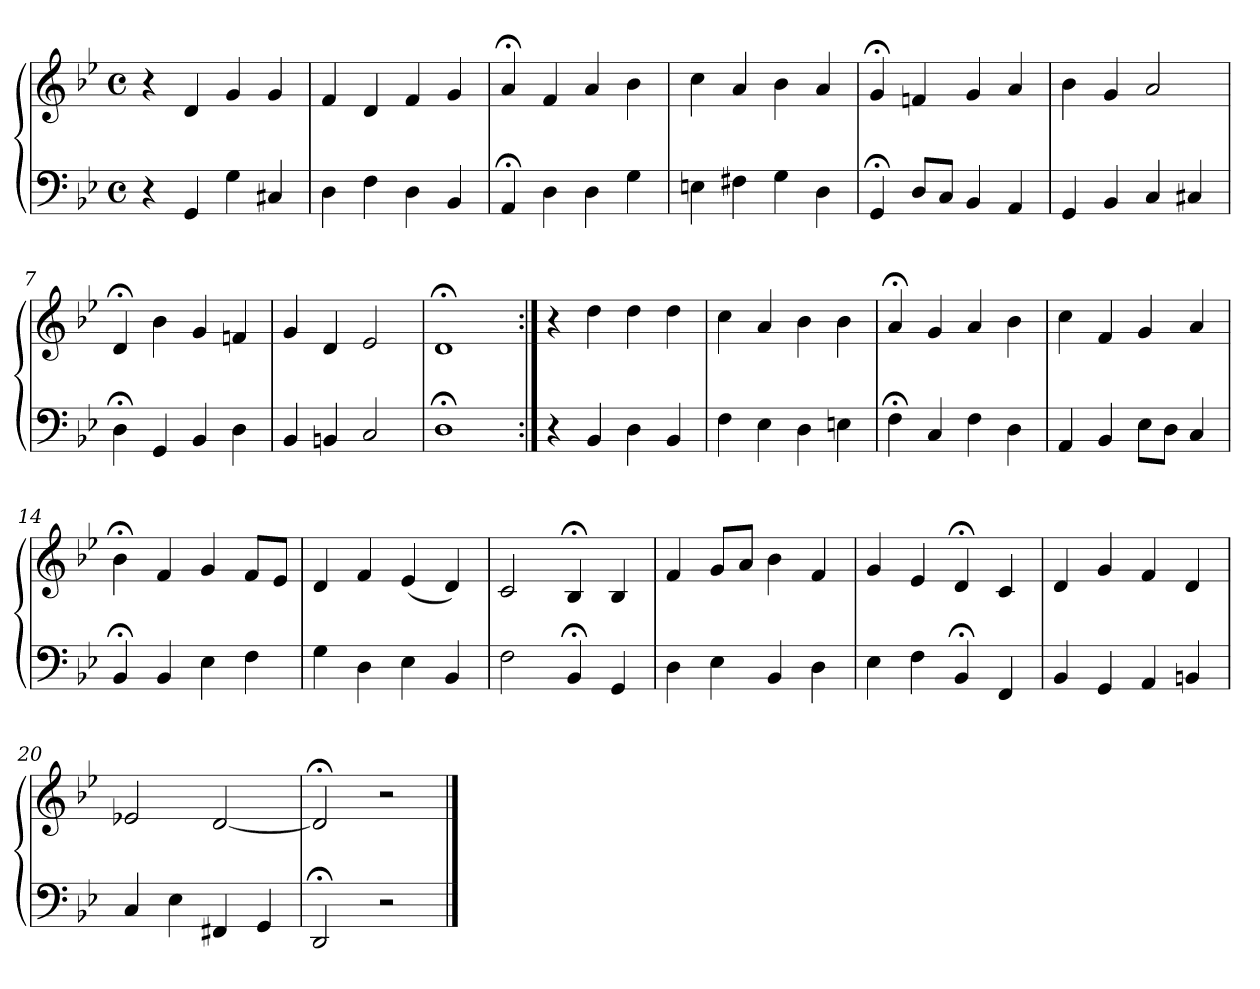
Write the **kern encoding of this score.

**kern	**kern
*part1	*part1
*staff2	*staff1
*clefF4	*clefG2
*k[b-e-]	*k[b-e-]
*M4/4	*M4/4
*met(c)	*met(c)
=1	=1
4r	4r
4GG	4d
4G	4g
4C#X	4g
=2	=2
4D	4f
4F	4d
4D	4f
4BB-	4g
=3	=3
4AA;<	4a;<
4D	4f
4D	4a
4G	4b-
=4	=4
4En	4cc
4F#X	4a
4G	4b-
4D	4a
=5	=5
4GG;<	4g;<
8DL	4fn
8CJ	.
4BB-	4g
4AA	4a
=6	=6
4GG	4b-
4BB-	4g
4C	2a
4C#X	.
=7	=7
4D;<	4d;<
4GG	4b-
4BB-	4g
4D	4fn
!!LO:LB:g=z
=8	=8
4BB-	4g
4BBn	4d
2C	2e-
=9	=9
1D;<	1d;<
=10:|!	=10:|!
4r	4r
4BB-	4dd
4D	4dd
4BB-	4dd
=11	=11
4F	4cc
4E-	4a
4D	4b-
4En	4b-
=12	=12
4F;<	4a;<
4C	4g
4F	4a
4D	4b-
=13	=13
4AA	4cc
4BB-	4f
8E-L	4g
8DJ	.
4C	4a
=14	=14
4BB-;<	4b-;<
4BB-	4f
4E-	4g
4F	8fL
.	8e-J
!!LO:LB:g=z
=15	=15
4G	4d
4D	4f
4E-	(4e-
4BB-	4d)
=16	=16
2F	2c
4BB-;<	4B-;<
4GG	4B-
=17	=17
4D	4f
4E-	8gL
.	8aJ
4BB-	4b-
4D	4f
=18	=18
4E-	4g
4F	4e-
4BB-;<	4d;<
4FF	4c
=19	=19
4BB-	4d
4GG	4g
4AA	4f
4BBn	4d
=20	=20
4C	2e-X
4E-	.
4FF#X	[2d
4GG	.
=21	=21
2DD;<	2d;<]
2r	2r
==	==
*-	*-
